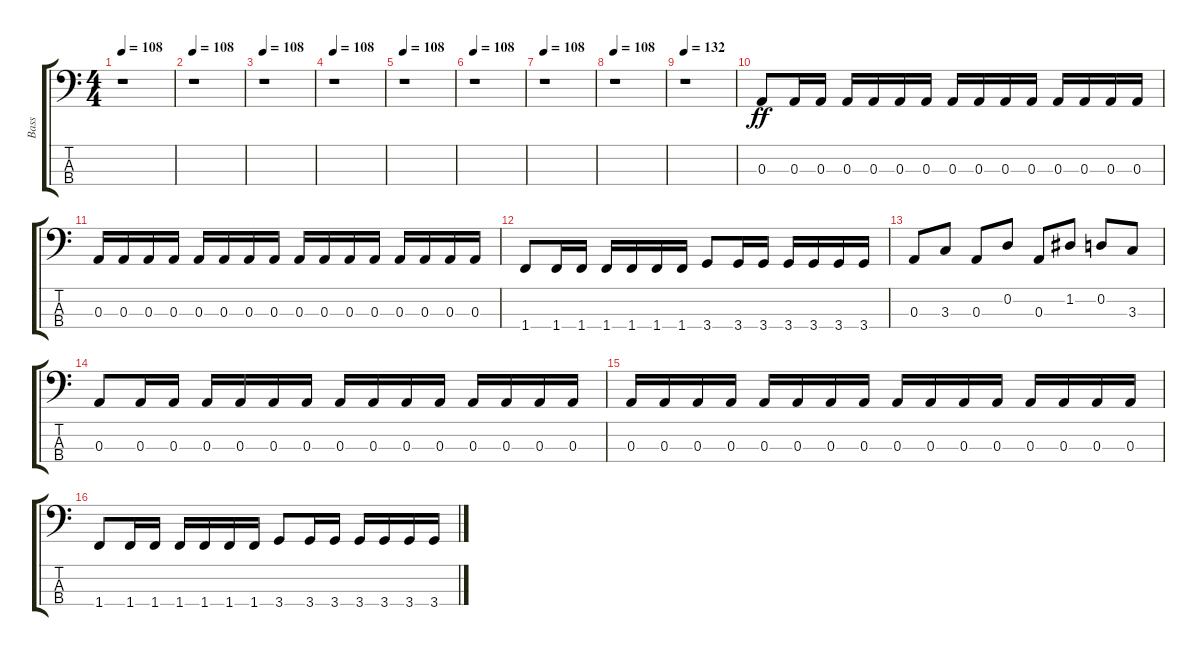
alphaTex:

\track ("Bass" "Bass") {instrument electricbasspick}
\staff {score tabs}
\tuning (G2 D2 A1 E1) {hide}
\ts (4 4)
\tempo 108
\clef f4
\ks c
r.1{dy ff} |
\tempo 108
r.1 |
\tempo 108
r.1 |
\tempo 108
r.1 |
\tempo 108
r.1 |
\tempo 108
r.1 |
\tempo 108
r.1 |
\tempo 108
r.1 |
\tempo 132
r.1 |
0.3.8 0.3.16 0.3.16 0.3.16 0.3.16 0.3.16 0.3.16 0.3.16 0.3.16 0.3.16 0.3.16 0.3.16 0.3.16 0.3.16 0.3.16 |
0.3.16 0.3.16 0.3.16 0.3.16 0.3.16 0.3.16 0.3.16 0.3.16 0.3.16 0.3.16 0.3.16 0.3.16 0.3.16 0.3.16 0.3.16 0.3.16 |
1.4.8 1.4.16 1.4.16 1.4.16 1.4.16 1.4.16 1.4.16 3.4.8 3.4.16 3.4.16 3.4.16 3.4.16 3.4.16 3.4.16 |
0.3.8 3.3.8 0.3.8 0.2.8 0.3.8 1.2.8 0.2.8 3.3.8 |
0.3.8 0.3.16 0.3.16 0.3.16 0.3.16 0.3.16 0.3.16 0.3.16 0.3.16 0.3.16 0.3.16 0.3.16 0.3.16 0.3.16 0.3.16 |
0.3.16 0.3.16 0.3.16 0.3.16 0.3.16 0.3.16 0.3.16 0.3.16 0.3.16 0.3.16 0.3.16 0.3.16 0.3.16 0.3.16 0.3.16 0.3.16 |
1.4.8 1.4.16 1.4.16 1.4.16 1.4.16 1.4.16 1.4.16 3.4.8 3.4.16 3.4.16 3.4.16 3.4.16 3.4.16 3.4.16
